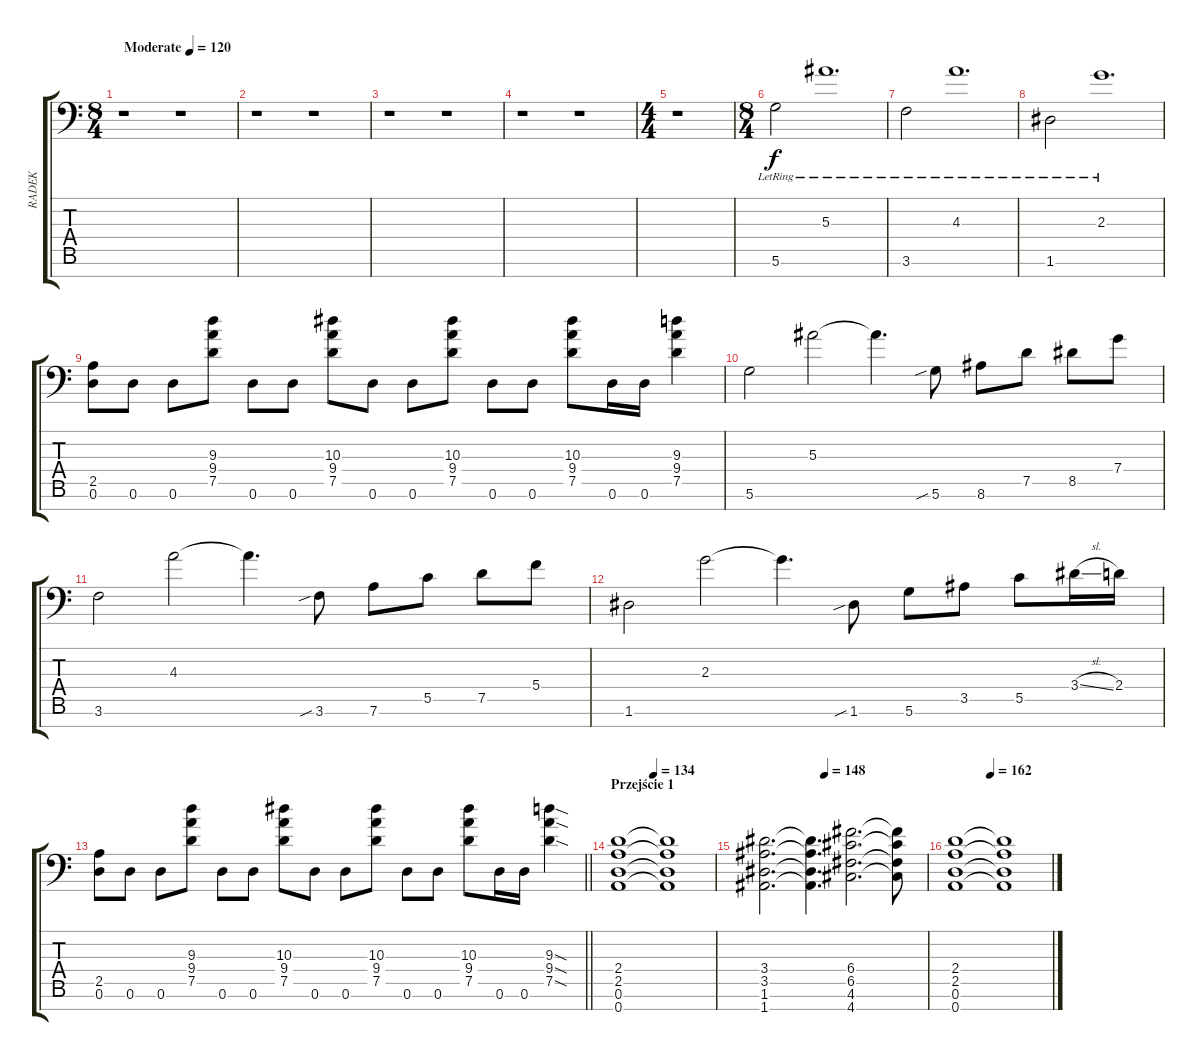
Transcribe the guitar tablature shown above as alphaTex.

\track ("RADEK" "RADEK") {instrument distortionguitar}
\staff {score tabs}
\tuning (D4 A3 F3 C3 G2 D2 A1) {hide}
\ts (8 4)
\tempo (120 "Moderate")
\clef f4
\ks c
r.1{dy f instrument distortionguitar} r.1 |
r.1 r.1 |
r.1 r.1 |
r.1 r.1 |
\ts (4 4)
r.1 |
\ts (8 4)
5.6{lr}.2 5.3{lr}.1{d} |
3.6{lr}.2 4.3{lr}.1{d} |
1.6{lr}.2 2.3{lr}.1{d} |
(2.5 0.6).8 0.6.8 0.6.8 (9.3 9.4 7.5).8 0.6.8 0.6.8 (10.3 9.4 7.5).8 0.6.8 0.6.8 (10.3 9.4 7.5).8 0.6.8 0.6.8 (10.3 9.4 7.5).8 0.6.16 0.6.16 (9.3 9.4 7.5).4 |
5.6.2 5.3.2 5.3{t}.4{d} 5.6{sib}.8 8.6.8 7.5.8 8.5.8 7.4.8 |
3.6.2 4.3.2 4.3{t}.4{d} 3.6{sib}.8 7.6.8 5.5.8 7.5.8 5.4.8 |
1.6.2 2.3.2 2.3{t}.4{d} 1.6{sib}.8 5.6.8 3.5.8 5.5.8 3.4{sl}.16 2.4.16 |
\barLineRight lightlight
(2.5 0.6).8 0.6.8 0.6.8 (9.3 9.4 7.5).8 0.6.8 0.6.8 (10.3 9.4 7.5).8 0.6.8 0.6.8 (10.3 9.4 7.5).8 0.6.8 0.6.8 (10.3 9.4 7.5).8 0.6.16 0.6.16 (9.3{sod} 9.4{sod} 7.5{sod}).4 |
\section ("" "Przejście 1")
\tempo (134 0.375)
(2.4 2.5 0.6 0.7).1 (2.4{t} 2.5{t} 0.6{t} 0.7{t}).1 |
\tempo (148 0.375)
(3.4 3.5 1.6 1.7).2{d} (3.4{t} 3.5{t} 1.6{t} 1.7{t}).4{d} (6.4 6.5 4.6 4.7).2{d} (6.4{t} 6.5{t} 4.6{t} 4.7{t}).8 |
\tempo (162 0.375)
(2.4 2.5 0.6 0.7).1 (2.4{t} 2.5{t} 0.6{t} 0.7{t}).1
